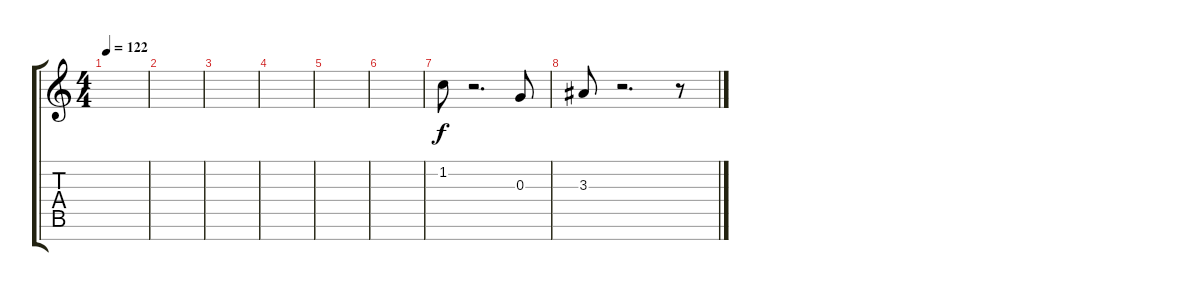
\track "" {solo instrument distortionguitar}
\staff {score tabs}
\tuning (E4 B3 G3 D3 A2 E2 B1) {hide}
\ts (4 4)
\tempo 122
\clef g2
\ks c
|
|
|
|
|
|
1.2.8 r.2{d} 0.3.8 |
3.3.8 r.2{d} r.8
